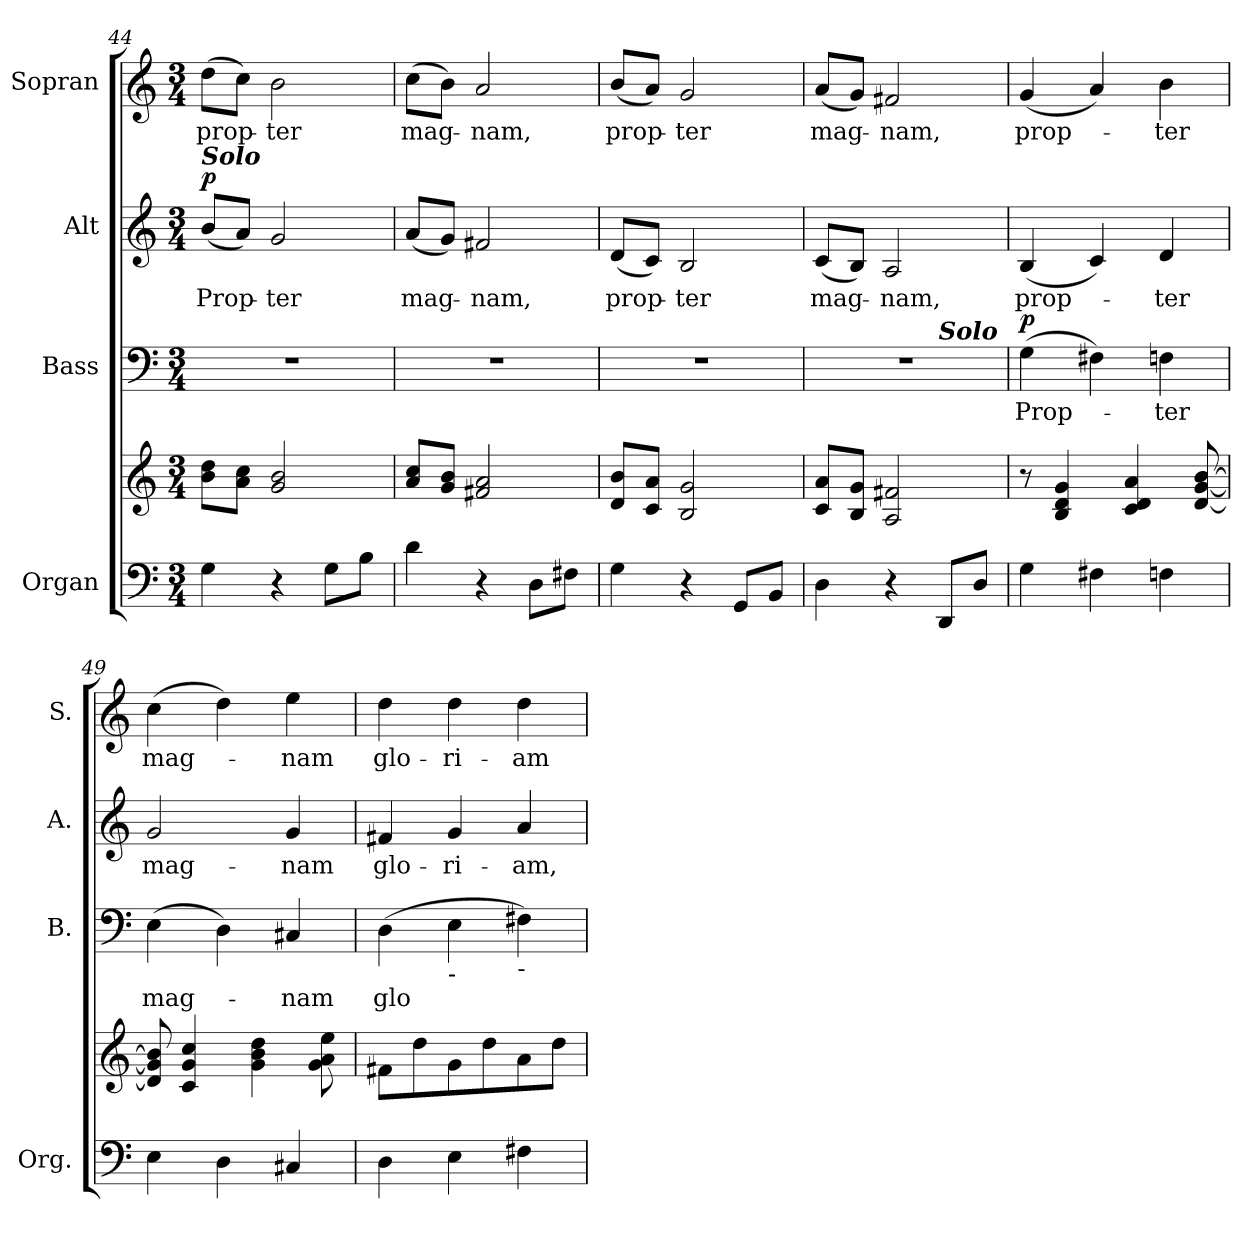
**kern	**kern	**kern	**text	**dynam	**kern	**text	**dynam	**kern	**text
*part4	*part4	*part3	*part3	*part3	*part2	*part2	*part2	*part1	*part1
*staff5	*staff4	*staff3	*staff3	*staff3	*staff2	*staff2	*staff2	*staff1	*staff1
*I"Organ	*	*I"Bass	*	*	*I"Alt	*	*	*I"Sopran	*
*I'Org.	*	*I'B.	*	*	*I'A.	*	*	*I'S.	*
!!LO:PB:g=z
*clefF4	*clefG2	*clefF4	*	*	*clefG2	*	*	*clefG2	*
*k[]	*k[]	*k[]	*	*	*k[]	*	*	*k[]	*
*C:	*C:	*C:	*	*	*C:	*	*	*C:	*
*M3/4	*M3/4	*M3/4	*	*	*M3/4	*	*	*M3/4	*
=44	=44	=44	=44	=44	=44	=44	=44	=44	=44
!	!	!LO:N:vis=1	!	!	!	!	!	!	!
!	!	!	!	!	!	!LO:LY:b:color=#000000	!	!	!
!	!	!	!	!	!LO:TX:a:Bi:t=Solo	!	!	!	!
!	!	!	!	!	!	!	!	!	!LO:LY:b:color=#000000
4Gi\	8bi\ 8ddiL	2.r	.	.	(8bi/L	Prop-	p	(8ddi\L	prop-
.	8ai\ 8cciJ	.	.	.	8ai/J)	.	.	8cci\J)	.
!	!	!	!	!	!	!LO:LY:b:color=#000000	!	!	!
!	!	!	!	!	!	!	!	!	!LO:LY:b:color=#000000
4r	2gi/ 2bi	.	.	.	2gi/	-ter	.	2bi\	-ter
8Gi\L	.	.	.	.	.	.	.	.	.
8Bi\J	.	.	.	.	.	.	.	.	.
=45	=45	=45	=45	=45	=45	=45	=45	=45	=45
!	!	!LO:N:vis=1	!	!	!	!	!	!	!
!	!	!	!	!	!	!LO:LY:b:color=#000000	!	!	!
!	!	!	!	!	!	!	!	!	!LO:LY:b:color=#000000
4di\	8ai/ 8cciL	2.r	.	.	(8ai/L	mag-	.	(8cci\L	mag-
.	8gi/ 8biJ	.	.	.	8gi/J)	.	.	8bi\J)	.
!	!	!	!	!	!	!LO:LY:b:color=#000000	!	!	!
!	!	!	!	!	!	!	!	!	!LO:LY:b:color=#000000
4r	2f#Xi/ 2ai	.	.	.	2f#Xi/	-nam,	.	2ai/	-nam,
8Di\L	.	.	.	.	.	.	.	.	.
8F#Xi\J	.	.	.	.	.	.	.	.	.
=46	=46	=46	=46	=46	=46	=46	=46	=46	=46
!	!	!LO:N:vis=1	!	!	!	!	!	!	!
!	!	!	!	!	!	!LO:LY:b:color=#000000	!	!	!
!	!	!	!	!	!	!	!	!	!LO:LY:b:color=#000000
4Gi\	8di/ 8biL	2.r	.	.	(8di/L	prop-	.	(8bi/L	prop-
.	8ci/ 8aiJ	.	.	.	8ci/J)	.	.	8ai/J)	.
!	!	!	!	!	!	!LO:LY:b:color=#000000	!	!	!
!	!	!	!	!	!	!	!	!	!LO:LY:b:color=#000000
4r	2Bi/ 2gi	.	.	.	2Bi/	-ter	.	2gi/	-ter
8GGi/L	.	.	.	.	.	.	.	.	.
8BBi/J	.	.	.	.	.	.	.	.	.
=47	=47	=47	=47	=47	=47	=47	=47	=47	=47
!	!	!LO:N:vis=1	!	!	!	!	!	!	!
!	!	!	!	!	!	!LO:LY:b:color=#000000	!	!	!
!	!	!	!	!	!	!	!	!	!LO:LY:b:color=#000000
*	*	*^	*	*	*	*	*	*	*
4Di\	8ci/ 8aiL	2.r	2ryy	.	.	(8ci/L	mag-	.	(8ai/L	mag-
.	8Bi/ 8giJ	.	.	.	.	8Bi/J)	.	.	8gi/J)	.
!	!	!	!	!	!	!	!LO:LY:b:color=#000000	!	!	!
!	!	!	!	!	!	!	!	!	!	!LO:LY:b:color=#000000
4r	2Ai/ 2f#Xi	.	.	.	.	2Ai/	-nam,	.	2f#Xi/	-nam,
!	!	!	!LO:TX:a:Bi:t=Solo	!	!	!	!	!	!	!
8DDi/L	.	.	4ryy	.	.	.	.	.	.	.
8Di/J	.	.	.	.	.	.	.	.	.	.
*	*	*v	*v	*	*	*	*	*	*	*
=48	=48	=48	=48	=48	=48	=48	=48	=48	=48
*	*	*^	*	*	*	*	*	*	*
!	!	!	!	!LO:LY:b:color=#000000	!	!	!	!	!	!
*	*	*v	*v	*	*	*	*	*	*	*
*	*	*^	*	*	*	*	*	*	*
!	!	!	!	!	!	!	!LO:LY:b:color=#000000	!	!	!
*	*	*v	*v	*	*	*	*	*	*	*
*	*	*^	*	*	*	*	*	*	*
!	!	!	!	!	!	!	!	!	!	!LO:LY:b:color=#000000
*	*	*v	*v	*	*	*	*	*	*	*
4Gi\	8r	(4Gi\	Prop-	p	(4Bi/	prop-	.	(4gi/	prop-
.	4Bi/ 4di 4gi	.	.	.	.	.	.	.	.
4F#Xi\	.	4F#Xi\)	.	.	4ci/)	.	.	4ai/)	.
.	4ci/ 4di 4ai	.	.	.	.	.	.	.	.
!	!	!	!LO:LY:b:color=#000000	!	!	!	!	!	!
!	!	!	!	!	!	!LO:LY:b:color=#000000	!	!	!
!	!	!	!	!	!	!	!	!	!LO:LY:b:color=#000000
4Fni\	.	4Fni\	-ter	.	4di/	-ter	.	4bi\	-ter
.	[<8di/ [<8gi [>8bi	.	.	.	.	.	.	.	.
=49	=49	=49	=49	=49	=49	=49	=49	=49	=49
!	!	!	!LO:LY:b:color=#000000	!	!	!	!	!	!
!	!	!	!	!	!	!LO:LY:b:color=#000000	!	!	!
!	!	!	!	!	!	!	!	!	!LO:LY:b:color=#000000
4Ei\	8di/] 8gi] 8bi]	(4Ei\	mag-	.	2gi/	mag-	.	(4cci\	mag-
.	4ci/ 4gi 4cci	.	.	.	.	.	.	.	.
4Di\	.	4Di\)	.	.	.	.	.	4ddi\)	.
.	4gi\ 4bi 4ddi	.	.	.	.	.	.	.	.
!	!	!	!LO:LY:b:color=#000000	!	!	!	!	!	!
!	!	!	!	!	!	!LO:LY:b:color=#000000	!	!	!
!	!	!	!	!	!	!	!	!	!LO:LY:b:color=#000000
4C#Xi/	.	4C#Xi/	-nam	.	4gi/	-nam	.	4eei\	-nam
.	8gi\ 8ai 8eei	.	.	.	.	.	.	.	.
=50	=50	=50	=50	=50	=50	=50	=50	=50	=50
!	!	!	!LO:LY:b:color=#000000	!	!	!	!	!	!
!	!	!	!	!	!	!LO:LY:b:color=#000000	!	!	!
!	!	!	!	!	!	!	!	!	!LO:LY:b:color=#000000
4Di\	8f#Xi\L	(4Di\	glo	.	4f#Xi/	glo-	.	4ddi\	glo-
.	8ddi\	.	.	.	.	.	.	.	.
!	!	!	!	!	!	!LO:LY:b:color=#000000	!	!	!
!	!	!LO:TX:b:t=-	!	!	!	!	!	!	!
!	!	!	!	!	!	!	!	!	!LO:LY:b:color=#000000
4Ei\	8gi\	4Ei\	.	.	4gi/	-ri-	.	4ddi\	-ri-
.	8ddi\	.	.	.	.	.	.	.	.
!	!	!	!	!	!	!LO:LY:b:color=#000000	!	!	!
!	!	!LO:TX:b:t=-	!	!	!	!	!	!	!
!	!	!	!	!	!	!	!	!	!LO:LY:b:color=#000000
4F#Xi\	8ai\	4F#Xi\)	.	.	4ai/	-am,	.	4ddi\	-am
.	8ddi\J	.	.	.	.	.	.	.	.
=	=	=	=	=	=	=	=	=	=
*-	*-	*-	*-	*-	*-	*-	*-	*-	*-
